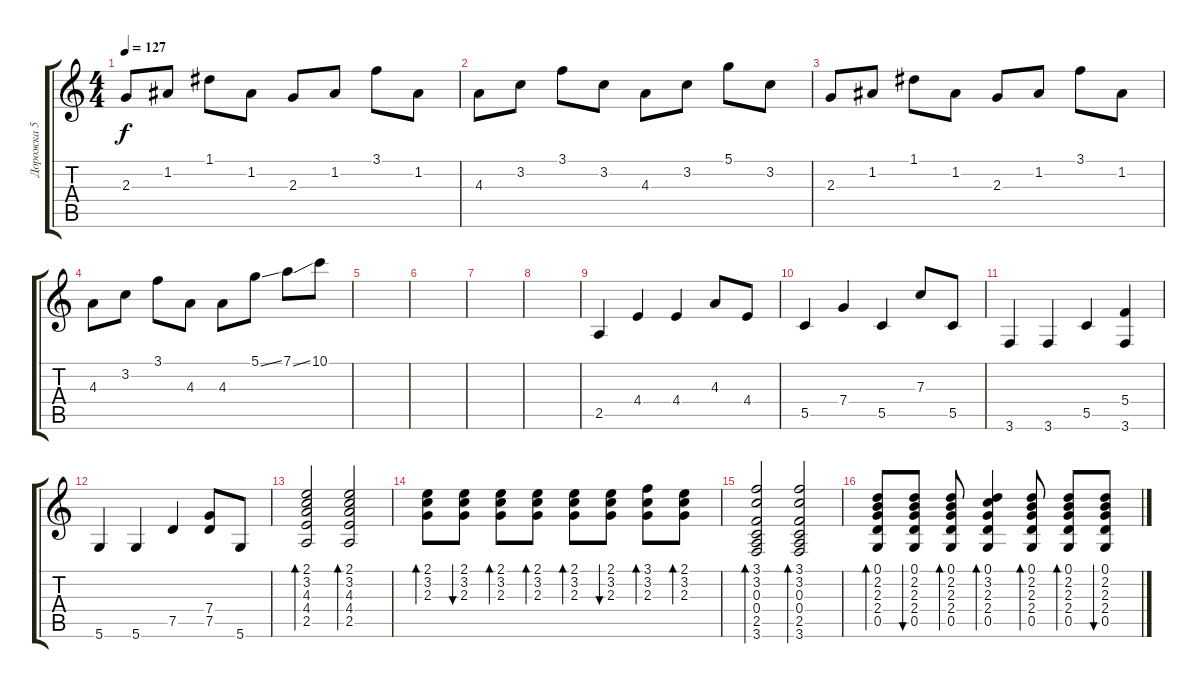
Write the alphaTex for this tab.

\track ("Дорожка 5" "Дорожка 5") {instrument acousticguitarsteel}
\staff {score tabs}
\tuning (D4 A3 F3 C3 G2 D2) {hide}
\ts (4 4)
\tempo 127
\clef g2
\ks c
2.3.8{dy f} 1.2.8 1.1.8 1.2.8 2.3.8 1.2.8 3.1.8 1.2.8 |
4.3.8 3.2.8 3.1.8 3.2.8 4.3.8 3.2.8 5.1.8 3.2.8 |
2.3.8 1.2.8 1.1.8 1.2.8 2.3.8 1.2.8 3.1.8 1.2.8 |
4.3.8 3.2.8 3.1.8 4.3.8 4.3.8 5.1{ss}.8 7.1{ss}.8 10.1.8 |
|
|
|
|
2.5.4 4.4.4 4.4.4 4.3.8 4.4.8 |
5.5.4 7.4.4 5.5.4 7.3.8 5.5.8 |
3.6.4 3.6.4 5.5.4 (5.4 3.6).4 |
5.6.4 5.6.4 7.5.4 (7.4 7.5).8 5.6.8 |
(2.1 3.2 4.3 4.4 2.5).2{bd 60} (2.1 3.2 4.3 4.4 2.5).2{bd 60} |
(2.1 3.2 2.3).8{bd 60} (2.1 3.2 2.3).8{bu 60} (2.1 3.2 2.3).8{bd 60} (2.1 3.2 2.3).8{bd 60} (2.1 3.2 2.3).8{bd 240} (2.1 3.2 2.3).8{bu 240} (3.1 3.2 2.3).8{bd 240} (2.1 3.2 2.3).8{bd 240} |
(3.1 3.2 0.3 0.4 2.5 3.6).2{bd 120} (3.1 3.2 0.3 0.4 2.5 3.6).2{bd 120} |
(0.1 2.2 2.3 2.4 0.5).8{bd 120} (0.1 2.2 2.3 2.4 0.5).8{bu 120} (0.1 2.2 2.3 2.4 0.5).8{bd 120} (0.1 3.2 2.3 2.4 0.5).4{bd 120} (0.1 2.2 2.3 2.4 0.5).8{bd 120} (0.1 2.2 2.3 2.4 0.5).8{bd 120} (0.1 2.2 2.3 2.4 0.5).8{bu 120}
